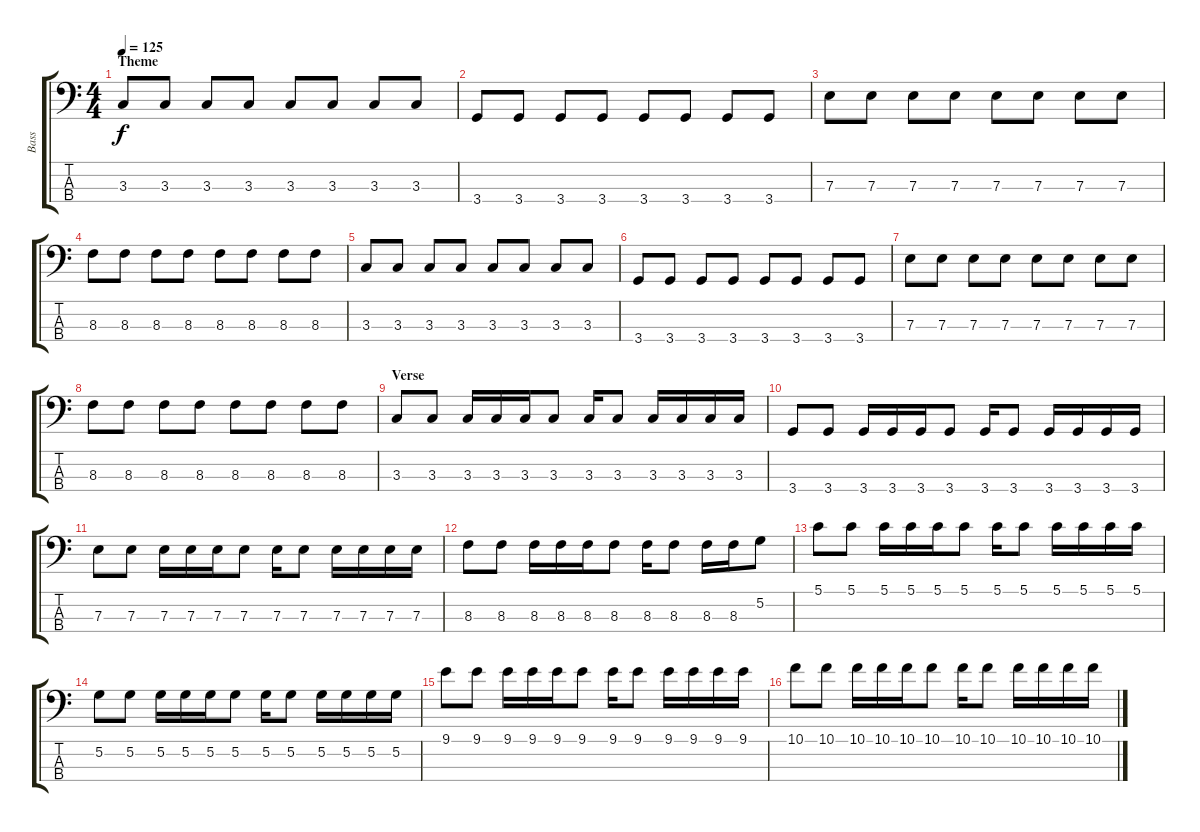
\track ("Bass" "Bass") {instrument electricbasspick}
\staff {score tabs}
\tuning (G2 D2 A1 E1) {hide}
\ts (4 4)
\section ("" "Theme")
\tempo 125
\clef f4
\ks c
3.3.8{dy f instrument electricbasspick} 3.3.8 3.3.8 3.3.8 3.3.8 3.3.8 3.3.8 3.3.8 |
3.4.8 3.4.8 3.4.8 3.4.8 3.4.8 3.4.8 3.4.8 3.4.8 |
7.3.8 7.3.8 7.3.8 7.3.8 7.3.8 7.3.8 7.3.8 7.3.8 |
8.3.8 8.3.8 8.3.8 8.3.8 8.3.8 8.3.8 8.3.8 8.3.8 |
3.3.8 3.3.8 3.3.8 3.3.8 3.3.8 3.3.8 3.3.8 3.3.8 |
3.4.8 3.4.8 3.4.8 3.4.8 3.4.8 3.4.8 3.4.8 3.4.8 |
7.3.8 7.3.8 7.3.8 7.3.8 7.3.8 7.3.8 7.3.8 7.3.8 |
8.3.8 8.3.8 8.3.8 8.3.8 8.3.8 8.3.8 8.3.8 8.3.8 |
\section ("" "Verse ")
3.3.8 3.3.8 3.3.16 3.3.16 3.3.16 3.3.8 3.3.16 3.3.8 3.3.16 3.3.16 3.3.16 3.3.16 |
3.4.8 3.4.8 3.4.16 3.4.16 3.4.16 3.4.8 3.4.16 3.4.8 3.4.16 3.4.16 3.4.16 3.4.16 |
7.3.8 7.3.8 7.3.16 7.3.16 7.3.16 7.3.8 7.3.16 7.3.8 7.3.16 7.3.16 7.3.16 7.3.16 |
8.3.8 8.3.8 8.3.16 8.3.16 8.3.16 8.3.8 8.3.16 8.3.8 8.3.16 8.3.16 5.2.8 |
5.1.8 5.1.8 5.1.16 5.1.16 5.1.16 5.1.8 5.1.16 5.1.8 5.1.16 5.1.16 5.1.16 5.1.16 |
5.2.8 5.2.8 5.2.16 5.2.16 5.2.16 5.2.8 5.2.16 5.2.8 5.2.16 5.2.16 5.2.16 5.2.16 |
9.1.8 9.1.8 9.1.16 9.1.16 9.1.16 9.1.8 9.1.16 9.1.8 9.1.16 9.1.16 9.1.16 9.1.16 |
10.1.8 10.1.8 10.1.16 10.1.16 10.1.16 10.1.8 10.1.16 10.1.8 10.1.16 10.1.16 10.1.16 10.1.16
